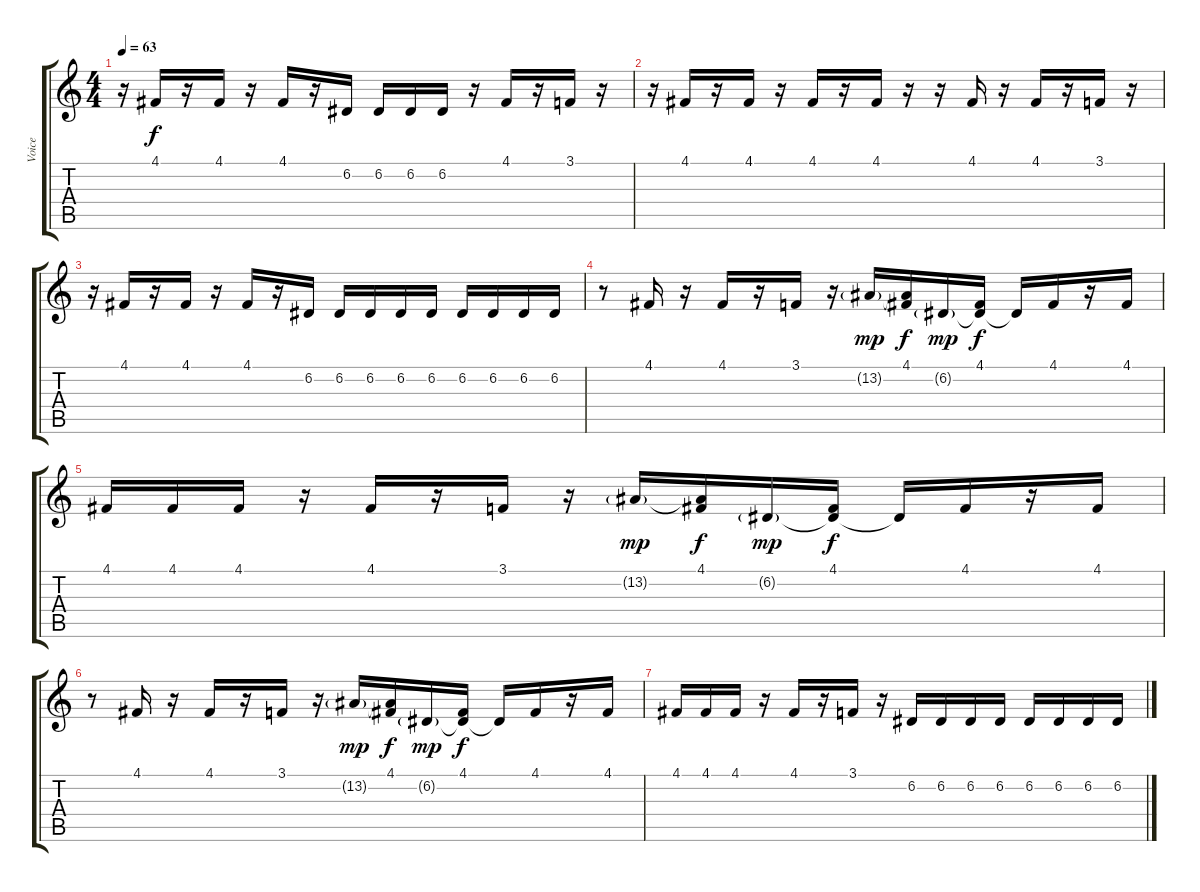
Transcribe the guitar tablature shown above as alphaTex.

\track ("Voice" "Voice") {instrument lead1square}
\staff {score tabs}
\tuning (D4 A3 F3 C3 G2 C2) {hide}
\ts (4 4)
\tempo 63
\clef g2
\ks c
r.16{dy f} 4.1.16 r.16 4.1.16 r.16 4.1.16 r.16 6.2.16 6.2.16 6.2.16 6.2.16 r.16 4.1.16 r.16 3.1.16 r.16 |
r.16 4.1.16 r.16 4.1.16 r.16 4.1.16 r.16 4.1.16 r.16 r.16 4.1.16 r.16 4.1.16 r.16 3.1.16 r.16 |
r.16 4.1.16 r.16 4.1.16 r.16 4.1.16 r.16 6.2.16 6.2.16 6.2.16 6.2.16 6.2.16 6.2.16 6.2.16 6.2.16 6.2.16 |
r.8 4.1.16 r.16 4.1.16 r.16 3.1.16 r.16 13.2{g}.16{dy mp} (4.1 13.2{t}).16{dy f} 6.2{g}.16{dy mp} (4.1 6.2{t}).16{dy f} 6.2{t}.16 4.1.16 r.16 4.1.16 |
4.1.16 4.1.16 4.1.16 r.16 4.1.16 r.16 3.1.16 r.16 13.2{g}.16{dy mp} (4.1 13.2{t}).16{dy f} 6.2{g}.16{dy mp} (4.1 6.2{t}).16{dy f} 6.2{t}.16 4.1.16 r.16 4.1.16 |
r.8 4.1.16 r.16 4.1.16 r.16 3.1.16 r.16 13.2{g}.16{dy mp} (4.1 13.2{t}).16{dy f} 6.2{g}.16{dy mp} (4.1 6.2{t}).16{dy f} 6.2{t}.16 4.1.16 r.16 4.1.16 |
4.1.16 4.1.16 4.1.16 r.16 4.1.16 r.16 3.1.16 r.16 6.2.16 6.2.16 6.2.16 6.2.16 6.2.16 6.2.16 6.2.16 6.2.16
